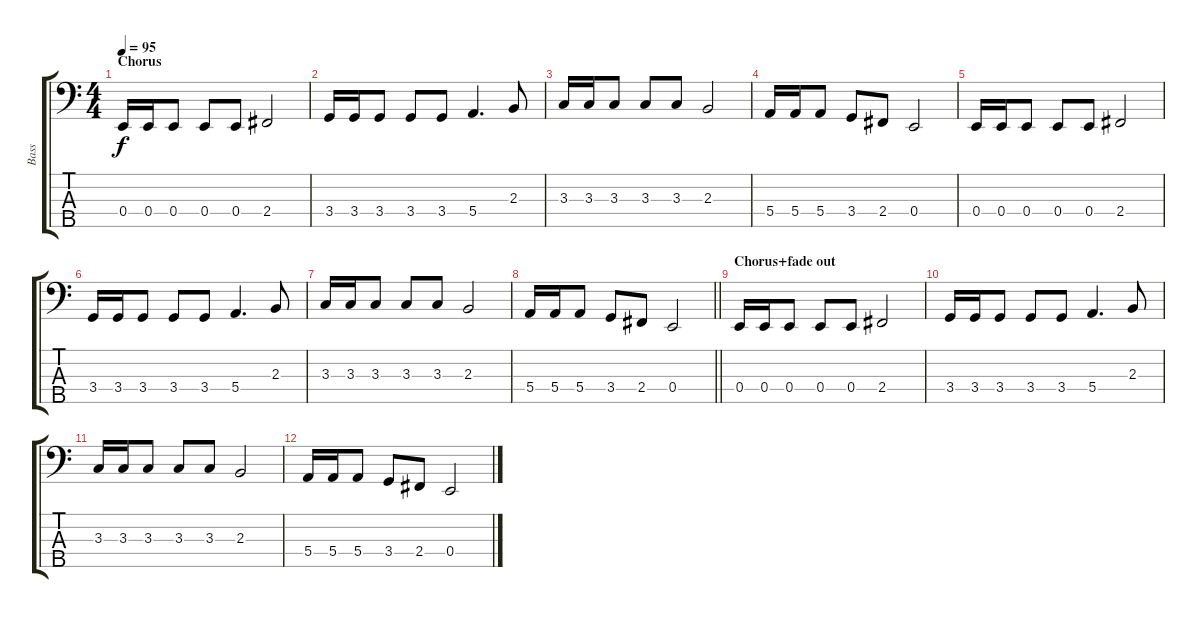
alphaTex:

\track ("Bass" "Bass") {instrument electricbassfinger}
\staff {score tabs}
\tuning (G2 D2 A1 E1 B0) {hide}
\ts (4 4)
\section ("" "Chorus")
\tempo 95
\clef f4
\ks c
0.4.16{dy f} 0.4.16 0.4.8 0.4.8 0.4.8 2.4.2 |
3.4.16 3.4.16 3.4.8 3.4.8 3.4.8 5.4.4{d} 2.3.8 |
3.3.16 3.3.16 3.3.8 3.3.8 3.3.8 2.3.2 |
5.4.16 5.4.16 5.4.8 3.4.8 2.4.8 0.4.2 |
0.4.16 0.4.16 0.4.8 0.4.8 0.4.8 2.4.2 |
3.4.16 3.4.16 3.4.8 3.4.8 3.4.8 5.4.4{d} 2.3.8 |
3.3.16 3.3.16 3.3.8 3.3.8 3.3.8 2.3.2 |
\barLineRight lightlight
5.4.16 5.4.16 5.4.8 3.4.8 2.4.8 0.4.2 |
\section ("" "Chorus+fade out")
0.4.16 0.4.16 0.4.8 0.4.8 0.4.8 2.4.2 |
3.4.16 3.4.16 3.4.8 3.4.8 3.4.8 5.4.4{d} 2.3.8 |
3.3.16 3.3.16 3.3.8 3.3.8 3.3.8 2.3.2 |
5.4.16 5.4.16 5.4.8 3.4.8 2.4.8 0.4.2
